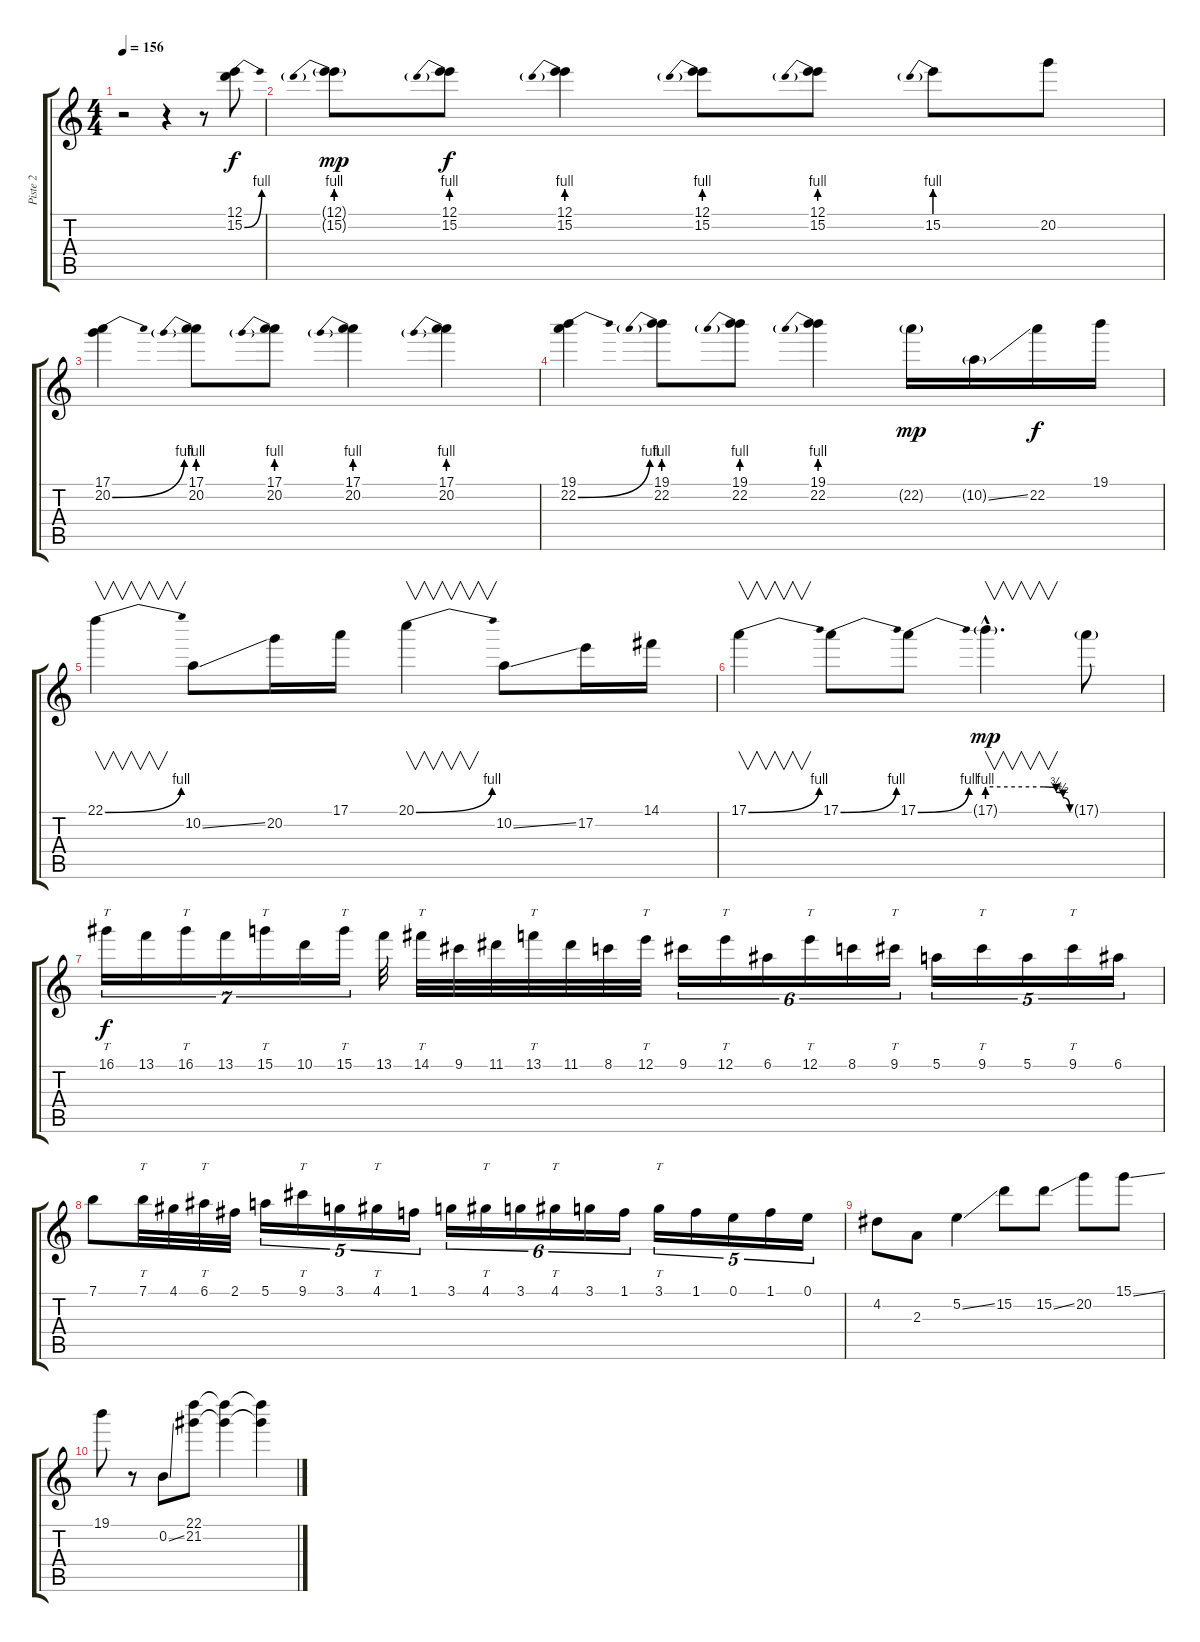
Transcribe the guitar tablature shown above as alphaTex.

\track ("Piste 2" "Piste 2") {instrument distortionguitar}
\staff {score tabs}
\tuning (E4 B3 G3 D3 A2 E2) {hide}
\ts (4 4)
\tempo 156
\clef g2
\ks c
r.2{dy f instrument distortionguitar} r.4 r.8 (12.1 15.2{be (bend 0 0 60 4)}).8 |
(12.1{g} 15.2{be (prebend 0 4 60 4) g}).8{dy mp} (12.1 15.2{be (prebend 0 4 60 4)}).8{dy f} (12.1 15.2{be (prebend 0 4 60 4)}).4 (12.1 15.2{be (prebend 0 4 60 4)}).8 (12.1 15.2{be (prebend 0 4 60 4)}).8 15.2{be (prebend 0 4 60 4)}.8 20.2.8 |
(17.1 20.2{be (bend 0 0 60 4)}).4 (17.1 20.2{be (prebend 0 4 60 4)}).8 (17.1 20.2{be (prebend 0 4 60 4)}).8 (17.1 20.2{be (prebend 0 4 60 4)}).4 (17.1 20.2{be (prebend 0 4 60 4)}).4 |
(19.1 22.2{be (bend 0 0 60 4)}).4 (19.1 22.2{be (prebend 0 4 60 4)}).8 (19.1 22.2{be (prebend 0 4 60 4)}).8 (19.1 22.2{be (prebend 0 4 60 4)}).4 22.2{g}.16{dy mp} 10.2{ss g}.16 22.2.16{dy f} 19.1.16 |
22.1{be (bend 0 0 60 4)}.4{v} 10.2{ss}.8 20.2.16 17.1.16 20.1{be (bend 0 0 60 4)}.4{v} 10.2{ss}.8 17.2.16 14.1.16 |
17.1{be (bend 0 0 60 4)}.4{v} 17.1{be (bend 0 0 60 4)}.8 17.1{be (bend 0 0 60 4)}.8 17.1{be (custom 0 4 41 4 50 3 55 2 60 0) g hac}.4{v d dy mp} 17.1{g}.8 |
16.1.16{tt tu (7 4) dy f} 13.1.16{tu (7 4)} 16.1.16{tt tu (7 4)} 13.1.16{tu (7 4)} 15.1.16{tt tu (7 4)} 10.1.16{tu (7 4)} 15.1.16{tt tu (7 4)} 13.1.32 14.1.32{tt} 9.1.32 11.1.32 13.1.32{tt} 11.1.32 8.1.32 12.1.32{tt} 9.1.16{tu (6 4)} 12.1.16{tt tu (6 4)} 6.1.16{tu (6 4)} 12.1.16{tt tu (6 4)} 8.1.16{tu (6 4)} 9.1.16{tt tu (6 4)} 5.1.16{tu (5 4)} 9.1.16{tt tu (5 4)} 5.1.16{tu (5 4)} 9.1.16{tt tu (5 4)} 6.1.16{tu (5 4)} |
7.1.8 7.1.32{tt} 4.1.32 6.1.32{tt} 2.1.32 5.1.16{tu (5 4)} 9.1.16{tt tu (5 4)} 3.1.16{tu (5 4)} 4.1.16{tt tu (5 4)} 1.1.16{tu (5 4)} 3.1.16{tu (6 4)} 4.1.16{tt tu (6 4)} 3.1.16{tu (6 4)} 4.1.16{tt tu (6 4)} 3.1.16{tu (6 4)} 1.1.16{tu (6 4)} 3.1.16{tt tu (5 4)} 1.1.16{tu (5 4)} 0.1.16{tu (5 4)} 1.1.16{tu (5 4)} 0.1.16{tu (5 4)} |
4.2.8 2.3.8 5.2{ss}.4 15.2.8 15.2{ss}.8 20.2.8 15.1{ss}.8 |
19.1.8 r.8 0.2{ss}.8 (22.1 21.2).8 (22.1{t} 21.2{t}).4 (22.1{t} 21.2{t}).4
